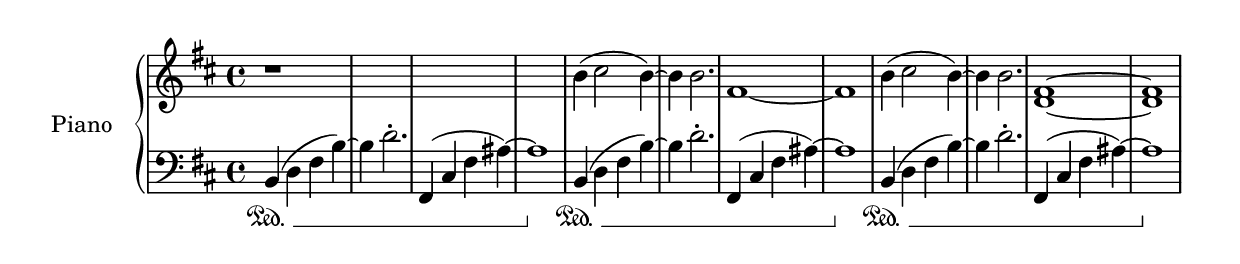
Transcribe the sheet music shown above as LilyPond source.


% Melody
MelStart = \relative c'' {
    b4( cis2 b4)~ | b4 b2. |
    fis1~ | fis1
    b4( cis2 b4)~ | b4 b2. |
    <d, fis>1~ | 1 % ommiting notes after tie means that the note is the same, and thus just specifying the note duration
}

% Harmonies
HarBToF = \relative c {
    b4\sustainOn( d fis b)~ | b4 d2.\staccato |
    fis,,4( cis' fis ais)~ | ais1\sustainOff
}

upper = \relative c'' {
    \clef treble
    \key b \minor
    \time 4/4

    r1*4
    \MelStart
    %a4 b c d
}

lower = \relative c {
    \clef bass
    \key b \minor
    \time 4/4
    \set Staff.pedalSustainStyle = #'mixed
    
    \HarBToF
    \HarBToF
    \HarBToF
}

\score {
    \new PianoStaff <<
        \set PianoStaff.instrumentName = #"Piano  "
        \new Staff = "upper" \upper
        \new Staff = "lower" \lower
    >>
    \layout { }
    \midi { 
        \tempo 2 = 90
    }
}